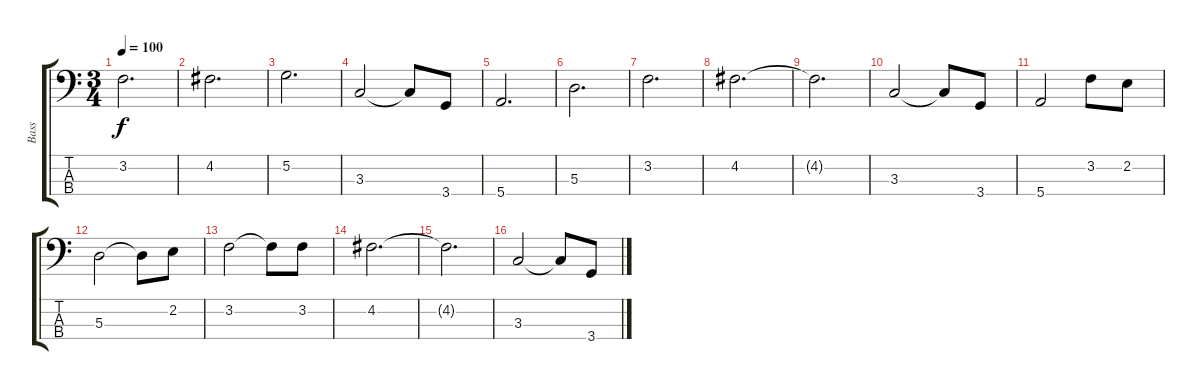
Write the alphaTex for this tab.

\track ("Bass" "Bass") {instrument electricbasspick}
\staff {score tabs}
\tuning (G2 D2 A1 E1) {hide}
\ts (3 4)
\tempo 100
\clef f4
\ks c
3.2.2{d dy f} |
4.2.2{d} |
5.2.2{d} |
3.3.2 3.3{t}.8 3.4.8 |
5.4.2{d} |
5.3.2{d} |
3.2.2{d} |
4.2.2{d} |
4.2{t}.2{d} |
3.3.2 3.3{t}.8 3.4.8 |
5.4.2 3.2.8 2.2.8 |
5.3.2 5.3{t}.8 2.2.8 |
3.2.2 3.2{t}.8 3.2.8 |
4.2.2{d} |
4.2{t}.2{d} |
3.3.2 3.3{t}.8 3.4.8
